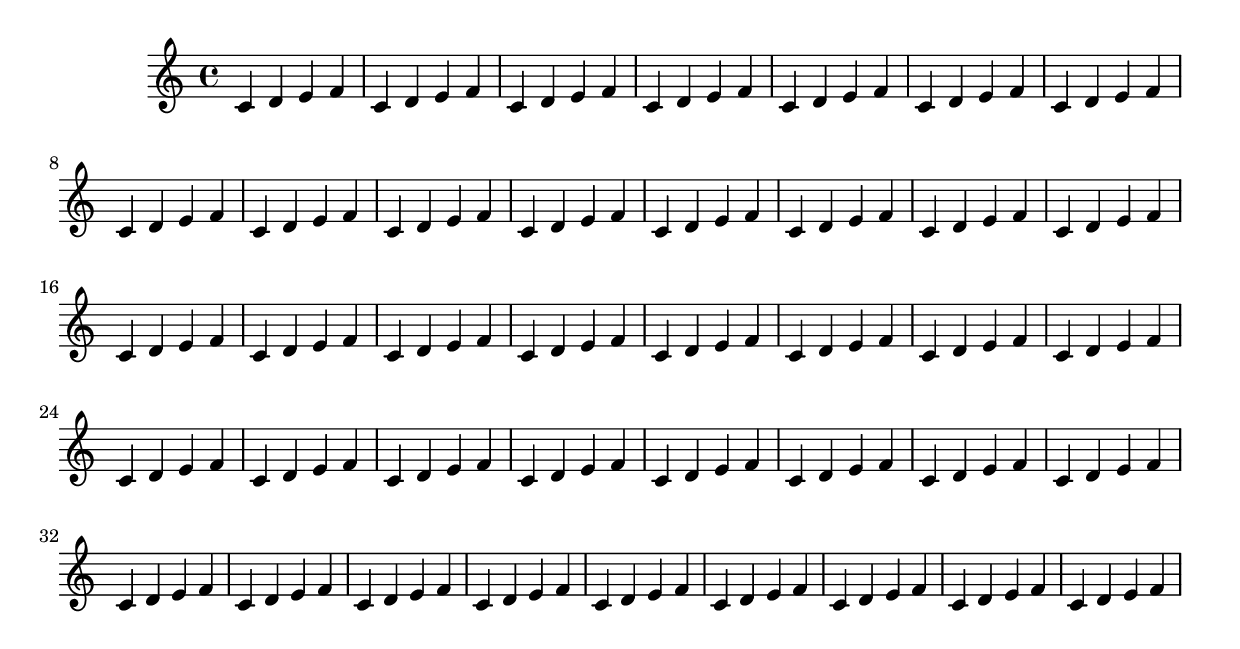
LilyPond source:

\version "2.19.21"

\header {
  texidoc = "Paper margin settings do not have to be complete.
Missing values are added automatically.  If no paper settings
are specified, default values are used."
}

someNotes = \relative { \repeat unfold 40 { c'4 d e f } }

\paper {
  #(set-paper-size (ly:get-option 'paper-size))
}

\book {
  \score { \someNotes }
}

